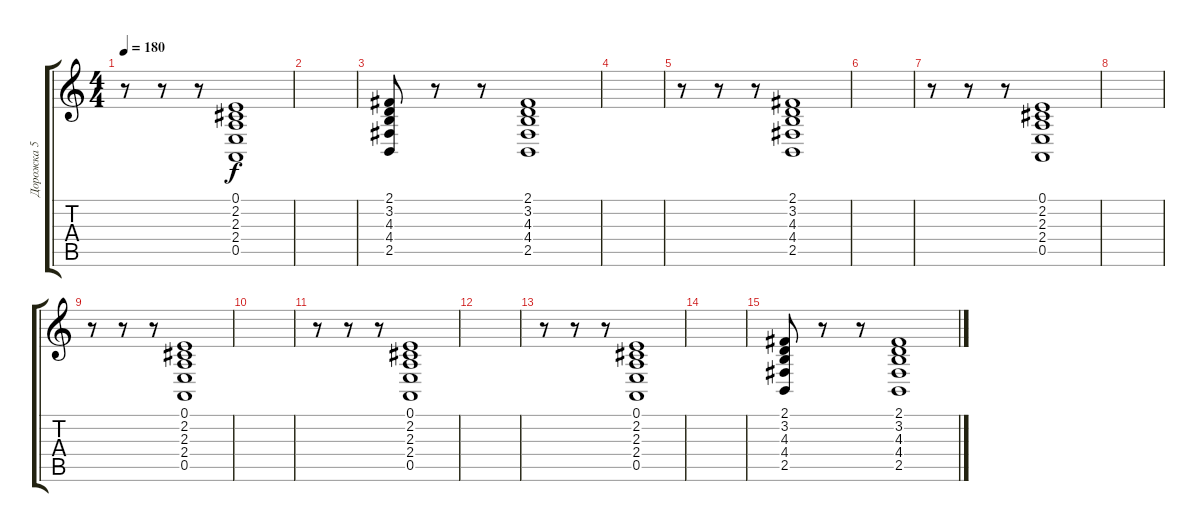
\track ("Дорожка 5" "Дорожка 5") {instrument pad2warm}
\staff {score tabs}
\tuning (E4 B3 G3 D3 A2 E2) {hide}
\ts (4 4)
\tempo 180
\clef g2
\ks c
r.8{dy f} r.8 r.8 (0.1 2.2 2.3 2.4 0.5).1 |
|
(2.1 3.2 4.3 4.4 2.5).8 r.8 r.8 (2.1 3.2 4.3 4.4 2.5).1 |
|
r.8 r.8 r.8 (2.1 3.2 4.3 4.4 2.5).1 |
|
r.8 r.8 r.8 (0.1 2.2 2.3 2.4 0.5).1 |
|
r.8 r.8 r.8 (0.1 2.2 2.3 2.4 0.5).1 |
|
r.8 r.8 r.8 (0.1 2.2 2.3 2.4 0.5).1 |
|
r.8 r.8 r.8 (0.1 2.2 2.3 2.4 0.5).1 |
|
(2.1 3.2 4.3 4.4 2.5).8 r.8 r.8 (2.1 3.2 4.3 4.4 2.5).1
